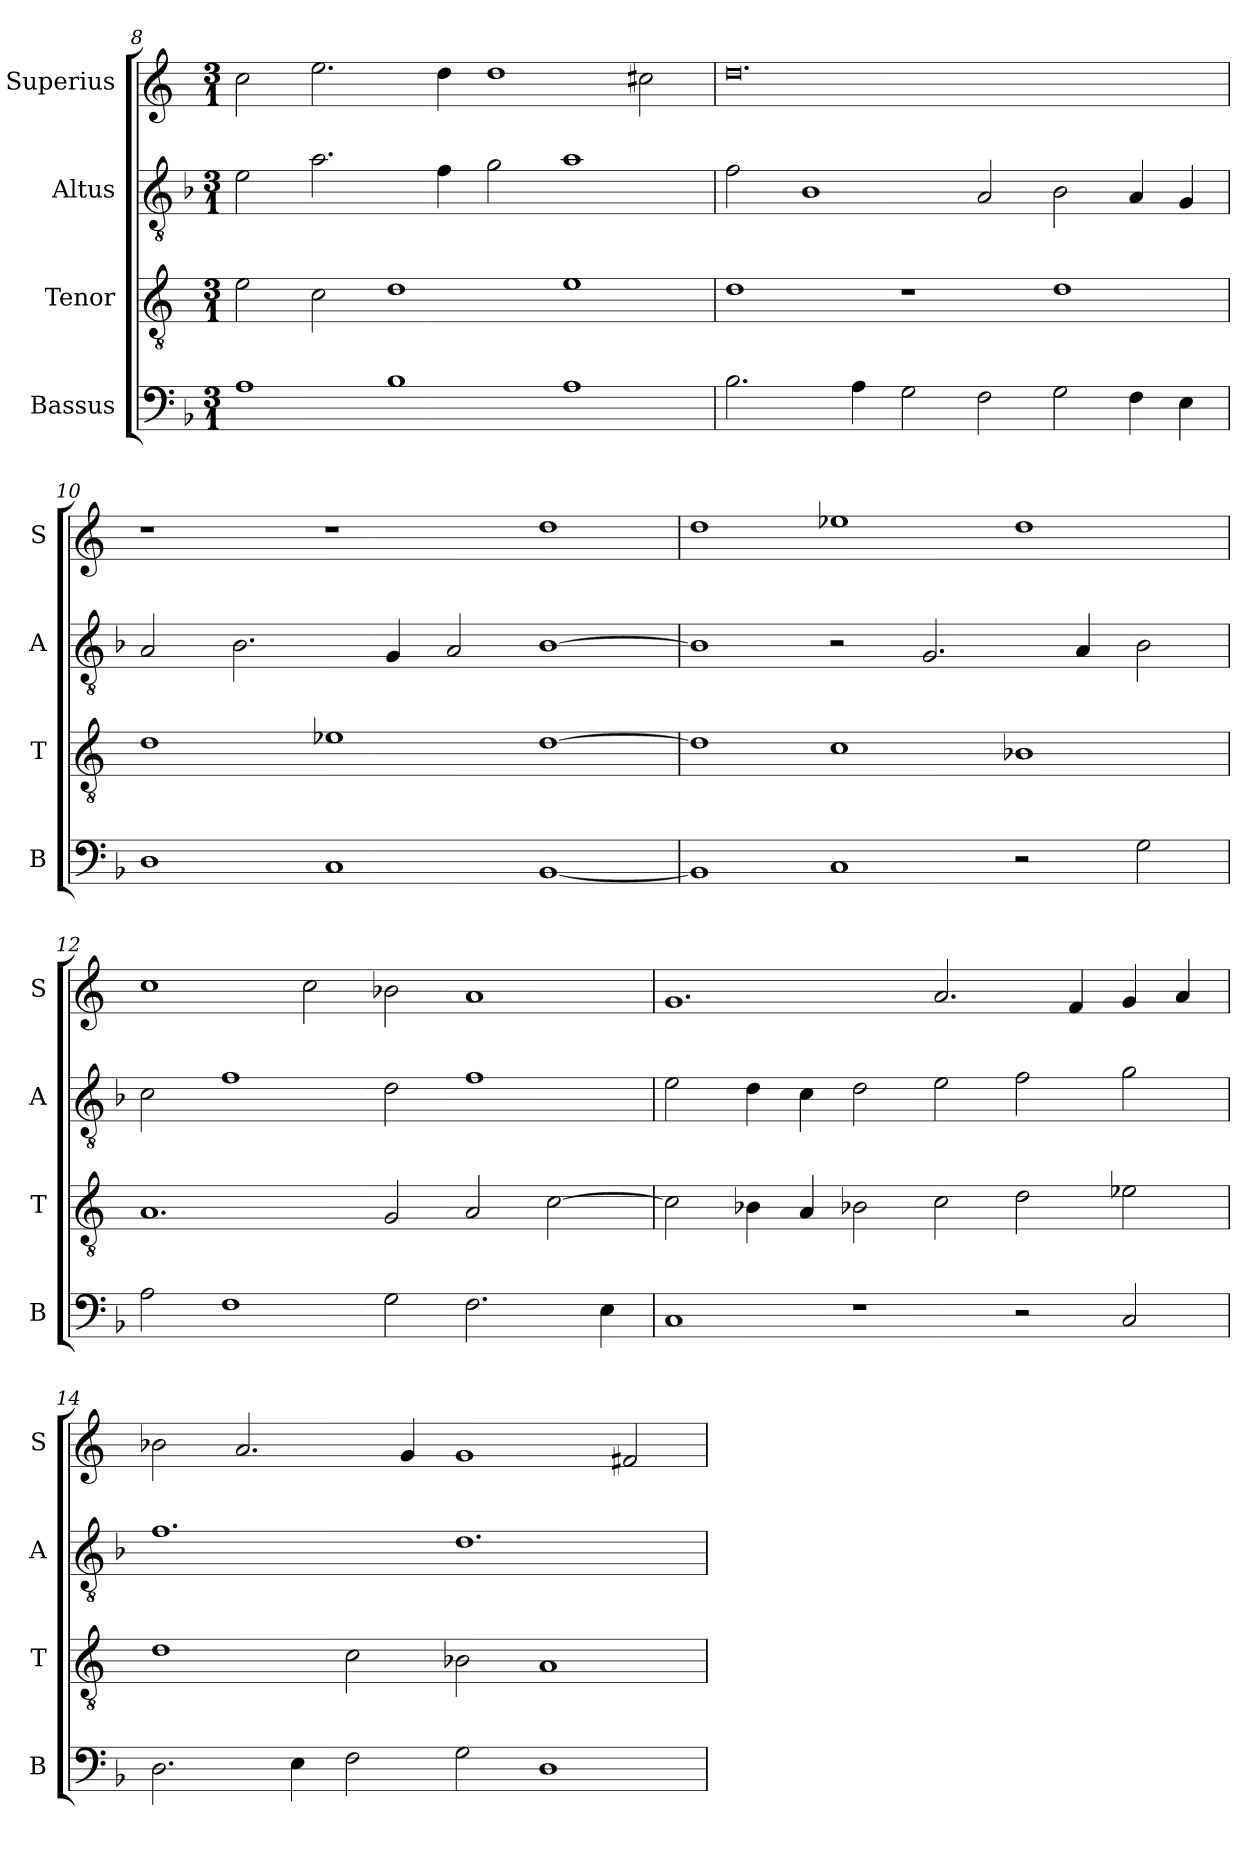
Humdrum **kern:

**kern	**kern	**kern	**kern
*part4	*part3	*part2	*part1
*staff4	*staff3	*staff2	*staff1
*I"Bassus	*I"Tenor	*I"Altus	*I"Superius
*I'B	*I'T	*I'A	*I'S
*clefF4	*clefGv2	*clefGv2	*clefG2
*k[b-]	*k[]	*k[b-]	*k[]
*M3/1	*M3/1	*M3/1	*M3/1
=8	=8	=8	=8
1A	2e\	2e\	2cc\
.	2c\	2.a\	2.ee\
1B-	1d	.	.
.	.	4f\	4dd\
.	.	2g\	1dd
1A	1e	1a	.
.	.	.	2cc#X\
=9	=9	=9	=9
2.B-\	1d	2f\	0.dd
.	.	1B-	.
4A\	.	.	.
2G\	1r	.	.
2F\	.	2A/	.
2G\	1d	2B-\	.
4F\	.	4A/	.
4E\	.	4G/	.
=10	=10	=10	=10
1D	1d	2A/	1r
.	.	2.B-\	.
1C	1e-X	.	1r
.	.	4G/	.
.	.	2A/	.
[1BB-	[1d	[1B-	1dd
=11	=11	=11	=11
1BB-]	1d]	1B-]	1dd
1C	1c	2r	1ee-X
.	.	2.G/	.
2r	1B-X	.	1dd
.	.	4A/	.
2G\	.	2B-\	.
=12	=12	=12	=12
2A\	1.A	2c\	1cc
1F	.	1f	.
.	.	.	2cc\
2G\	2G/	2d\	2b-X\
2.F\	2A/	1f	1a
.	[2c\	.	.
4E\	.	.	.
=13	=13	=13	=13
1C	2c\]	2e\	1.g
.	4B-X\	4d\	.
.	4A/	4c\	.
1r	2B-X\	2d\	.
.	2c\	2e\	2.a/
2r	2d\	2f\	.
.	.	.	4f/
2C/	2e-X\	2g\	4g/
.	.	.	4a/
=14	=14	=14	=14
2.D\	1d	1.f	2b-X\
.	.	.	2.a/
4E\	.	.	.
2F\	2c\	.	.
.	.	.	4g/
2G\	2B-X\	1.d	1g
1D	1A	.	.
.	.	.	2f#X/
=	=	=	=
*-	*-	*-	*-
